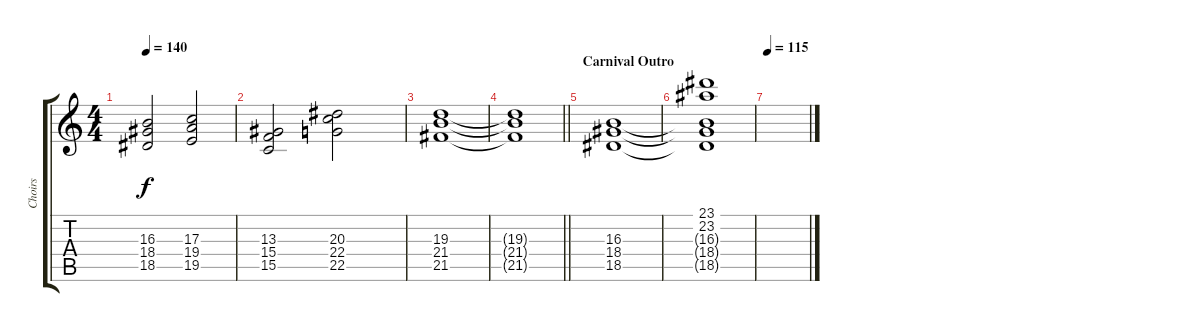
\track ("Choirs" "Choirs") {instrument choiraahs}
\staff {score tabs}
\tuning (E4 B3 G3 D3 A2 E2) {hide}
\ts (4 4)
\tempo 140
\clef g2
\ks c
(16.3 18.4 18.5).2{dy f} (17.3 19.4 19.5).2 |
(13.3 15.4 15.5).2 (20.3 22.4 22.5).2 |
(19.3 21.4 21.5).1 |
\barLineRight lightlight
(19.3{t} 21.4{t} 21.5{t}).1 |
\section ("" "Carnival Outro")
(16.3 18.4 18.5).1 |
(23.1 23.2 16.3{t} 18.4{t} 18.5{t}).1 |
\tempo 115
